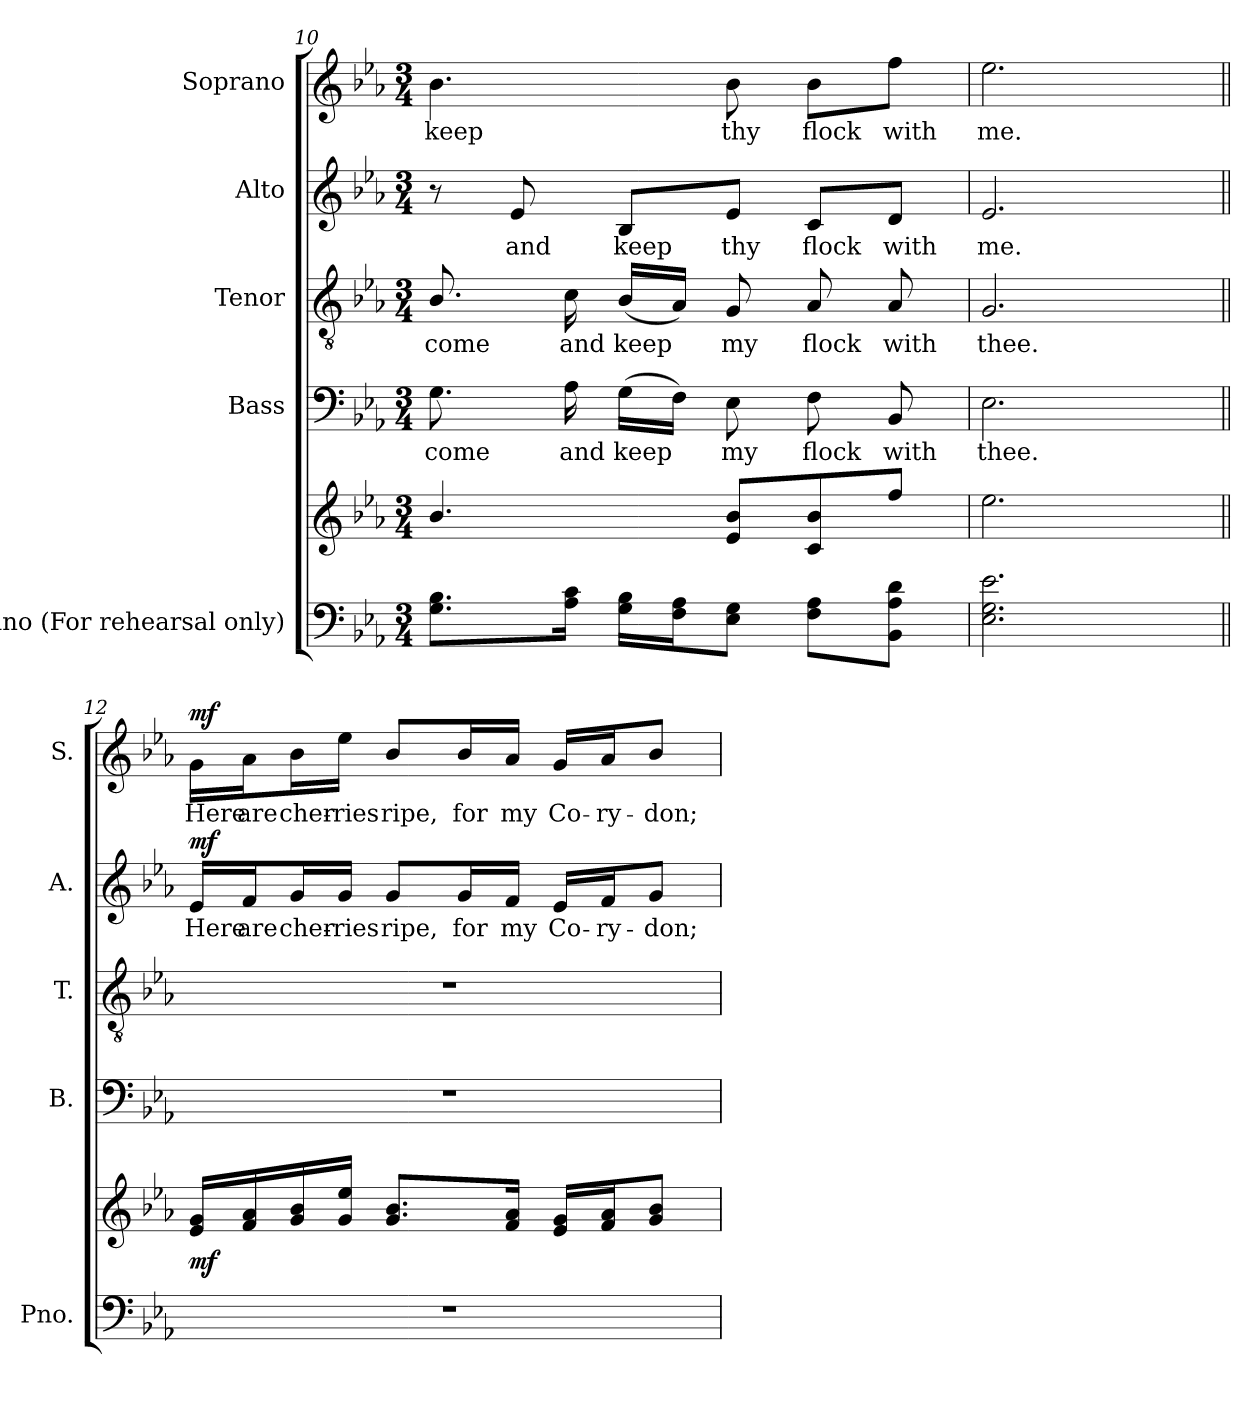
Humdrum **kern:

**kern	**kern	**dynam	**kern	**text	**kern	**text	**kern	**text	**dynam	**kern	**text	**dynam
*part5	*part5	*part5	*part4	*part4	*part3	*part3	*part2	*part2	*part2	*part1	*part1	*part1
*staff6	*staff5	*staff5/6	*staff4	*staff4	*staff3	*staff3	*staff2	*staff2	*staff2	*staff1	*staff1	*staff1
*I"Piano (For rehearsal only)	*	*	*I"Bass	*	*I"Tenor	*	*I"Alto	*	*	*I"Soprano	*	*
*I'Pno.	*	*	*I'B.	*	*I'T.	*	*I'A.	*	*	*I'S.	*	*
!!LO:LB:g=z
*clefF4	*clefG2	*	*clefF4	*	*clefGv2	*	*clefG2	*	*	*clefG2	*	*
*	*	*	*	*	*ITrd7c12	*	*	*	*	*	*	*
*k[b-e-a-]	*k[b-e-a-]	*	*k[b-e-a-]	*	*k[b-e-a-]	*	*k[b-e-a-]	*	*	*k[b-e-a-]	*	*
*E-:	*E-:	*	*E-:	*	*E-:	*	*E-:	*	*	*E-:	*	*
*M3/4	*M3/4	*	*M3/4	*	*M3/4	*	*M3/4	*	*	*M3/4	*	*
=10	=10	=10	=10	=10	=10	=10	=10	=10	=10	=10	=10	=10
*	*^	*	*	*	*	*	*	*	*	*	*	*
!	!	!	!	!	!LO:LY:b:color=#000000	!	!	!	!	!	!	!	!
!	!	!	!	!	!	!	!LO:LY:b:color=#000000	!	!	!	!	!	!
!	!	!	!	!	!	!	!	!	!	!	!	!LO:LY:b:color=#000000	!
8.Gi\ 8.B-iL	4.b-i/	8ryy	.	8.Gi\	come	8.BB-i/	come	8r	.	.	4.b-i\	keep	.
!	!	!	!	!	!	!	!	!	!LO:LY:b:color=#000000	!	!	!	!
.	.	8ryy	.	.	.	.	.	8e-i/	and	.	.	.	.
!	!	!	!	!	!LO:LY:b:color=#000000	!	!	!	!	!	!	!	!
!	!	!	!	!	!	!	!LO:LY:b:color=#000000	!	!	!	!	!	!
16A-i\ 16ciJk	.	.	.	16A-i\	and	16Ci\	and	.	.	.	.	.	.
!	!	!	!	!	!LO:LY:b:color=#000000	!	!	!	!	!	!	!	!
!	!	!	!	!	!	!	!LO:LY:b:color=#000000	!	!	!	!	!	!
!	!	!	!	!	!	!	!	!	!LO:LY:b:color=#000000	!	!	!	!
16Gi\ 16B-iLL	.	8ryy	.	(16Gi\LL	keep	(16BB-i/LL	keep	8B-i/L	keep	.	.	.	.
16Fi\ 16A-iJ	.	.	.	16Fi\JJ)	.	16AA-i/JJ)	.	.	.	.	.	.	.
!	!	!	!	!	!LO:LY:b:color=#000000	!	!	!	!	!	!	!	!
!	!	!	!	!	!	!	!LO:LY:b:color=#000000	!	!	!	!	!	!
!	!	!	!	!	!	!	!	!	!LO:LY:b:color=#000000	!	!	!	!
!	!	!	!	!	!	!	!	!	!	!	!	!LO:LY:b:color=#000000	!
8E-i\ 8GiJ	8e-i/ 8b-iL	4.ryy	.	8E-i\	my	8GGi/	my	8e-i/J	thy	.	8b-i\	thy	.
!	!	!	!	!	!LO:LY:b:color=#000000	!	!	!	!	!	!	!	!
!	!	!	!	!	!	!	!LO:LY:b:color=#000000	!	!	!	!	!	!
!	!	!	!	!	!	!	!	!	!LO:LY:b:color=#000000	!	!	!	!
!	!	!	!	!	!	!	!	!	!	!	!	!LO:LY:b:color=#000000	!
8Fi\ 8A-iL	8ci/ 8b-i	.	.	8Fi\	flock	8AA-i/	flock	8ci/L	flock	.	8b-i\L	flock	.
!	!	!	!	!	!LO:LY:b:color=#000000	!	!	!	!	!	!	!	!
!	!	!	!	!	!	!	!LO:LY:b:color=#000000	!	!	!	!	!	!
!	!	!	!	!	!	!	!	!	!LO:LY:b:color=#000000	!	!	!	!
!	!	!	!	!	!	!	!	!	!	!	!	!LO:LY:b:color=#000000	!
8BB-i\ 8A-i 8diJ	8ffi/J	.	.	8BB-i/	with	8AA-i/	with	8di/J	with	.	8ffi\J	with	.
*	*v	*v	*	*	*	*	*	*	*	*	*	*	*
=11	=11	=11	=11	=11	=11	=11	=11	=11	=11	=11	=11	=11
!	!	!	!	!LO:LY:b:color=#000000	!	!	!	!	!	!	!	!
!	!	!	!	!	!	!LO:LY:b:color=#000000	!	!	!	!	!	!
!	!	!	!	!	!	!	!	!LO:LY:b:color=#000000	!	!	!	!
!	!	!	!	!	!	!	!	!	!	!	!LO:LY:b:color=#000000	!
2.E-i\ 2.Gi 2.e-i	2.ee-i\	.	2.E-i\	thee.	2.GGi/	thee.	2.e-i/	me.	.	2.ee-i\	me.	.
=12||	=12||	=12||	=12||	=12||	=12||	=12||	=12||	=12||	=12||	=12||	=12||	=12||
!LO:N:vis=1	!	!	!LO:N:vis=1	!	!LO:N:vis=1	!	!	!	!	!	!	!
!	!	!	!	!	!	!	!	!LO:LY:b:color=#000000	!	!	!	!
!	!	!	!	!	!	!	!	!	!	!	!LO:LY:b:color=#000000	!
2.r	16e-i/ 16giLL	mf	2.r	.	2.r	.	16e-i/LL	Here	mf	16gi\LL	Here	mf
!	!	!	!	!	!	!	!	!LO:LY:b:color=#000000	!	!	!	!
!	!	!	!	!	!	!	!	!	!	!	!LO:LY:b:color=#000000	!
.	16fi/ 16a-i	.	.	.	.	.	16fi/J	are	.	16a-i\J	are	.
!	!	!	!	!	!	!	!	!LO:LY:b:color=#000000	!	!	!	!
!	!	!	!	!	!	!	!	!	!	!	!LO:LY:b:color=#000000	!
.	16gi/ 16b-i	.	.	.	.	.	16gi/L	cher-	.	16b-i\L	cher-	.
!	!	!	!	!	!	!	!	!LO:LY:b:color=#000000	!	!	!	!
!	!	!	!	!	!	!	!	!	!	!	!LO:LY:b:color=#000000	!
.	16gi/ 16ee-iJJ	.	.	.	.	.	16gi/JJ	-ries	.	16ee-i\JJ	-ries	.
!	!	!	!	!	!	!	!	!LO:LY:b:color=#000000	!	!	!	!
!	!	!	!	!	!	!	!	!	!	!	!LO:LY:b:color=#000000	!
.	8.gi/ 8.b-iL	.	.	.	.	.	8gi/L	ripe,	.	8b-i/L	ripe,	.
!	!	!	!	!	!	!	!	!LO:LY:b:color=#000000	!	!	!	!
!	!	!	!	!	!	!	!	!	!	!	!LO:LY:b:color=#000000	!
.	.	.	.	.	.	.	16gi/L	for	.	16b-i/L	for	.
!	!	!	!	!	!	!	!	!LO:LY:b:color=#000000	!	!	!	!
!	!	!	!	!	!	!	!	!	!	!	!LO:LY:b:color=#000000	!
.	16fi/ 16a-iJk	.	.	.	.	.	16fi/JJ	my	.	16a-i/JJ	my	.
!	!	!	!	!	!	!	!	!LO:LY:b:color=#000000	!	!	!	!
!	!	!	!	!	!	!	!	!	!	!	!LO:LY:b:color=#000000	!
.	16e-i/ 16giLL	.	.	.	.	.	16e-i/LL	Co-	.	16gi/LL	Co-	.
!	!	!	!	!	!	!	!	!LO:LY:b:color=#000000	!	!	!	!
!	!	!	!	!	!	!	!	!	!	!	!LO:LY:b:color=#000000	!
.	16fi/ 16a-iJ	.	.	.	.	.	16fi/J	-ry-	.	16a-i/J	-ry-	.
!	!	!	!	!	!	!	!	!LO:LY:b:color=#000000	!	!	!	!
!	!	!	!	!	!	!	!	!	!	!	!LO:LY:b:color=#000000	!
.	8gi/ 8b-iJ	.	.	.	.	.	8gi/J	-don;	.	8b-i/J	-don;	.
=	=	=	=	=	=	=	=	=	=	=	=	=
*-	*-	*-	*-	*-	*-	*-	*-	*-	*-	*-	*-	*-
